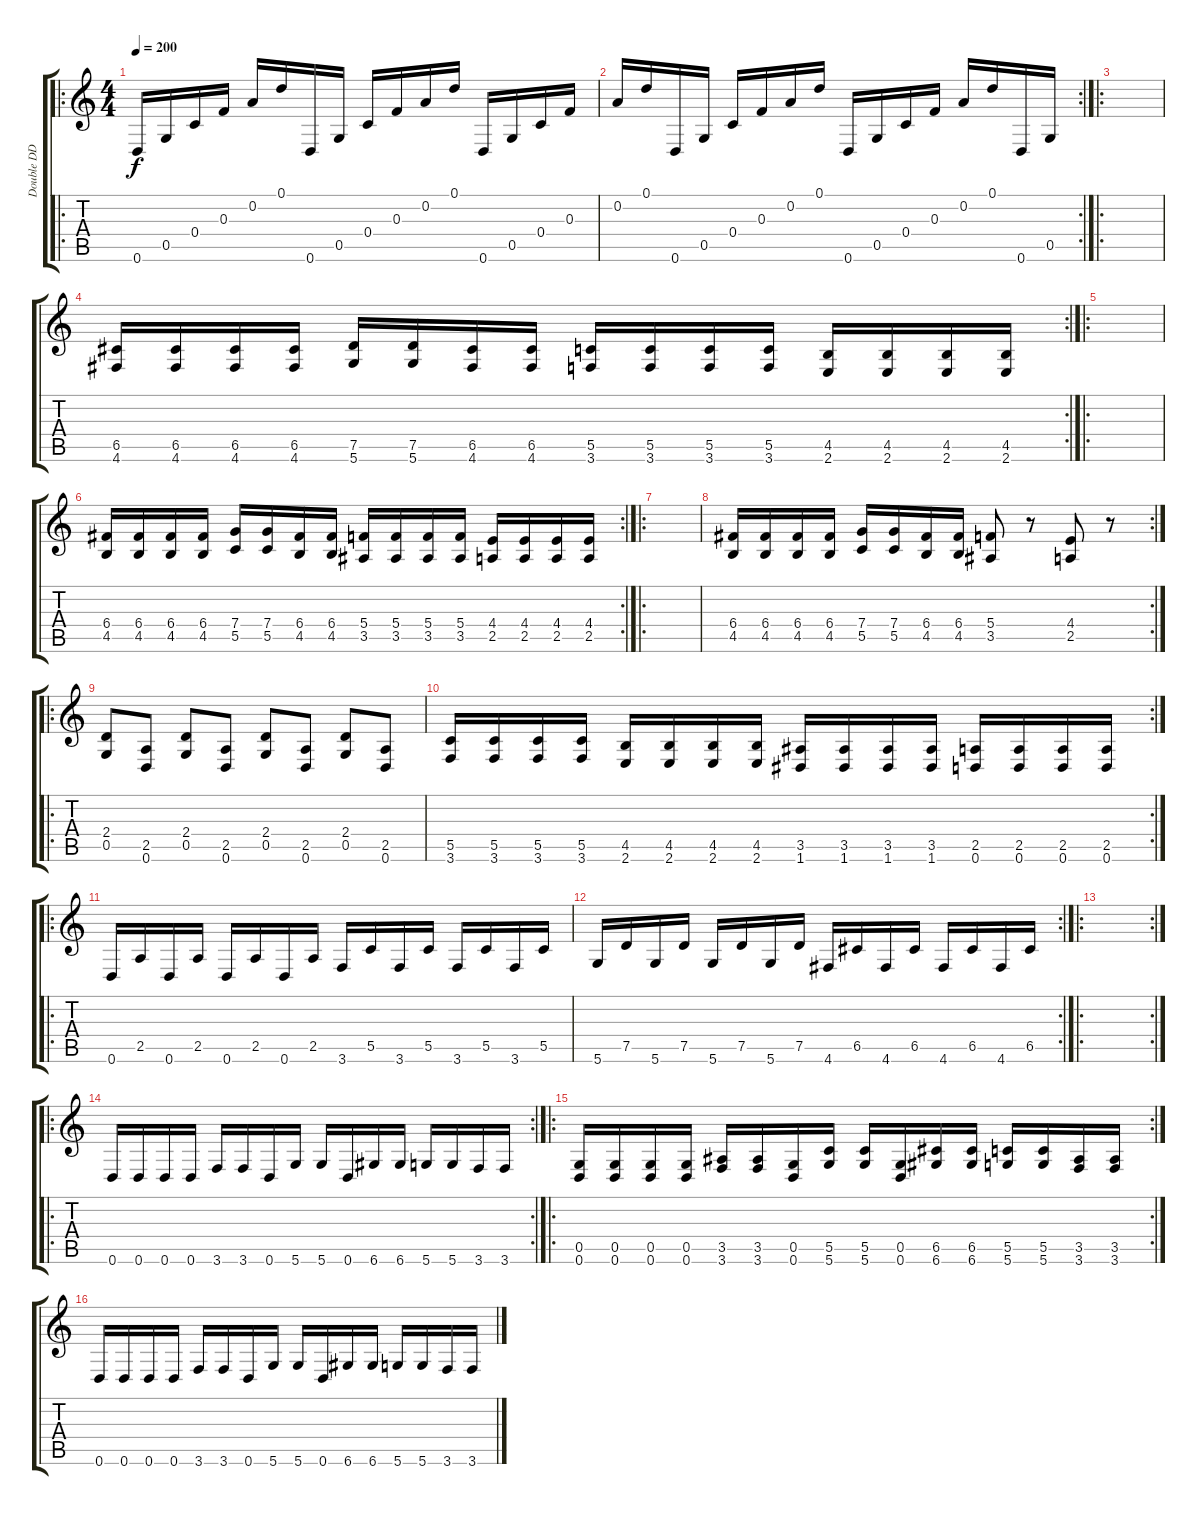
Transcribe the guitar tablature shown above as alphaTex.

\track ("Double DD" "Double DD") {instrument distortionguitar}
\staff {score tabs}
\tuning (D4 A3 F3 C3 G2 D2) {hide}
\ro
\ts (4 4)
\tempo 200
\clef g2
\ks c
0.6.16{dy f instrument distortionguitar} 0.5.16 0.4.16 0.3.16 0.2.16 0.1.16 0.6.16 0.5.16 0.4.16 0.3.16 0.2.16 0.1.16 0.6.16 0.5.16 0.4.16 0.3.16 |
\rc 2
0.2.16 0.1.16 0.6.16 0.5.16 0.4.16 0.3.16 0.2.16 0.1.16 0.6.16 0.5.16 0.4.16 0.3.16 0.2.16 0.1.16 0.6.16 0.5.16 |
\ro
|
\rc 2
(6.5 4.6).16 (6.5 4.6).16 (6.5 4.6).16 (6.5 4.6).16 (7.5 5.6).16 (7.5 5.6).16 (6.5 4.6).16 (6.5 4.6).16 (5.5 3.6).16 (5.5 3.6).16 (5.5 3.6).16 (5.5 3.6).16 (4.5 2.6).16 (4.5 2.6).16 (4.5 2.6).16 (4.5 2.6).16 |
\ro
|
\rc 2
(6.4 4.5).16 (6.4 4.5).16 (6.4 4.5).16 (6.4 4.5).16 (7.4 5.5).16 (7.4 5.5).16 (6.4 4.5).16 (6.4 4.5).16 (5.4 3.5).16 (5.4 3.5).16 (5.4 3.5).16 (5.4 3.5).16 (4.4 2.5).16 (4.4 2.5).16 (4.4 2.5).16 (4.4 2.5).16 |
\ro
|
\rc 2
(6.4 4.5).16 (6.4 4.5).16 (6.4 4.5).16 (6.4 4.5).16 (7.4 5.5).16 (7.4 5.5).16 (6.4 4.5).16 (6.4 4.5).16 (5.4 3.5).8 r.8 (4.4 2.5).8 r.8 |
\ro
(2.4 0.5).8 (2.5 0.6).8 (2.4 0.5).8 (2.5 0.6).8 (2.4 0.5).8 (2.5 0.6).8 (2.4 0.5).8 (2.5 0.6).8 |
\rc 2
(5.5 3.6).16 (5.5 3.6).16 (5.5 3.6).16 (5.5 3.6).16 (4.5 2.6).16 (4.5 2.6).16 (4.5 2.6).16 (4.5 2.6).16 (3.5 1.6).16 (3.5 1.6).16 (3.5 1.6).16 (3.5 1.6).16 (2.5 0.6).16 (2.5 0.6).16 (2.5 0.6).16 (2.5 0.6).16 |
\ro
0.6.16 2.5.16 0.6.16 2.5.16 0.6.16 2.5.16 0.6.16 2.5.16 3.6.16 5.5.16 3.6.16 5.5.16 3.6.16 5.5.16 3.6.16 5.5.16 |
\rc 2
5.6.16 7.5.16 5.6.16 7.5.16 5.6.16 7.5.16 5.6.16 7.5.16 4.6.16 6.5.16 4.6.16 6.5.16 4.6.16 6.5.16 4.6.16 6.5.16 |
\ro
\rc 2
|
\ro
\rc 2
0.6.16 0.6.16 0.6.16 0.6.16 3.6.16 3.6.16 0.6.16 5.6.16 5.6.16 0.6.16 6.6.16 6.6.16 5.6.16 5.6.16 3.6.16 3.6.16 |
\ro
\rc 2
(0.5 0.6).16 (0.5 0.6).16 (0.5 0.6).16 (0.5 0.6).16 (3.5 3.6).16 (3.5 3.6).16 (0.5 0.6).16 (5.5 5.6).16 (5.5 5.6).16 (0.5 0.6).16 (6.5 6.6).16 (6.5 6.6).16 (5.5 5.6).16 (5.5 5.6).16 (3.5 3.6).16 (3.5 3.6).16 |
0.6.16 0.6.16 0.6.16 0.6.16 3.6.16 3.6.16 0.6.16 5.6.16 5.6.16 0.6.16 6.6.16 6.6.16 5.6.16 5.6.16 3.6.16 3.6.16
